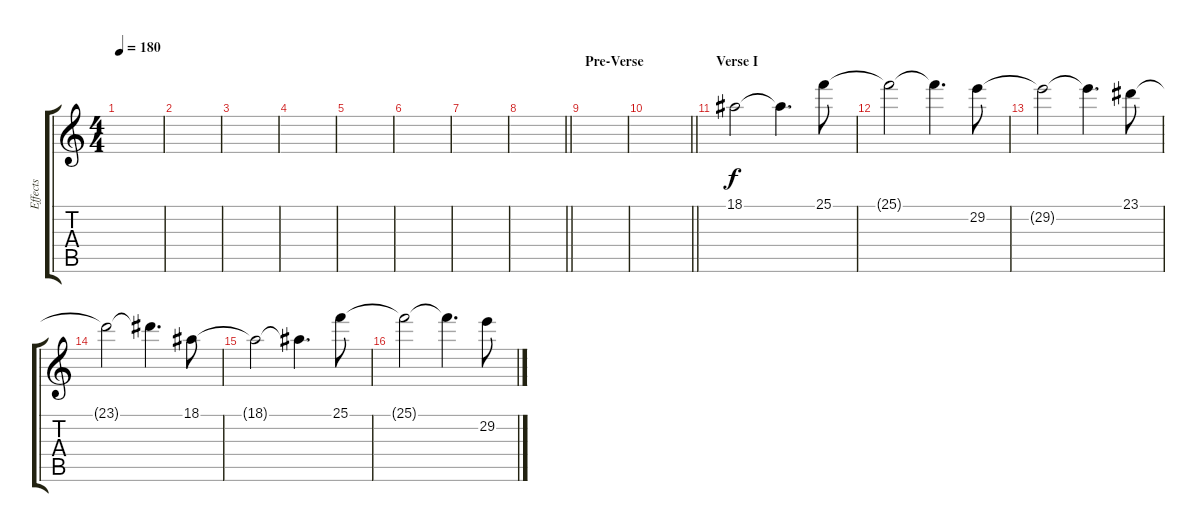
\track ("Effects" "Effects") {instrument lead2sawtooth}
\staff {score tabs}
\tuning (E4 B3 G3 D3 A2 E2) {hide}
\ts (4 4)
\tempo 180
\clef g2
\ks c
|
|
|
|
|
|
|
\barLineRight lightlight
|
\section ("" "Pre-Verse")
|
\barLineRight lightlight
|
\section ("" "Verse I")
18.1.2 18.1{t}.4{d} 25.1.8 |
25.1{t}.2 25.1{t}.4{d} 29.2.8 |
29.2{t}.2 29.2{t}.4{d} 23.1.8 |
23.1{t}.2 23.1{t}.4{d} 18.1.8 |
18.1{t}.2 18.1{t}.4{d} 25.1.8 |
25.1{t}.2 25.1{t}.4{d} 29.2.8
